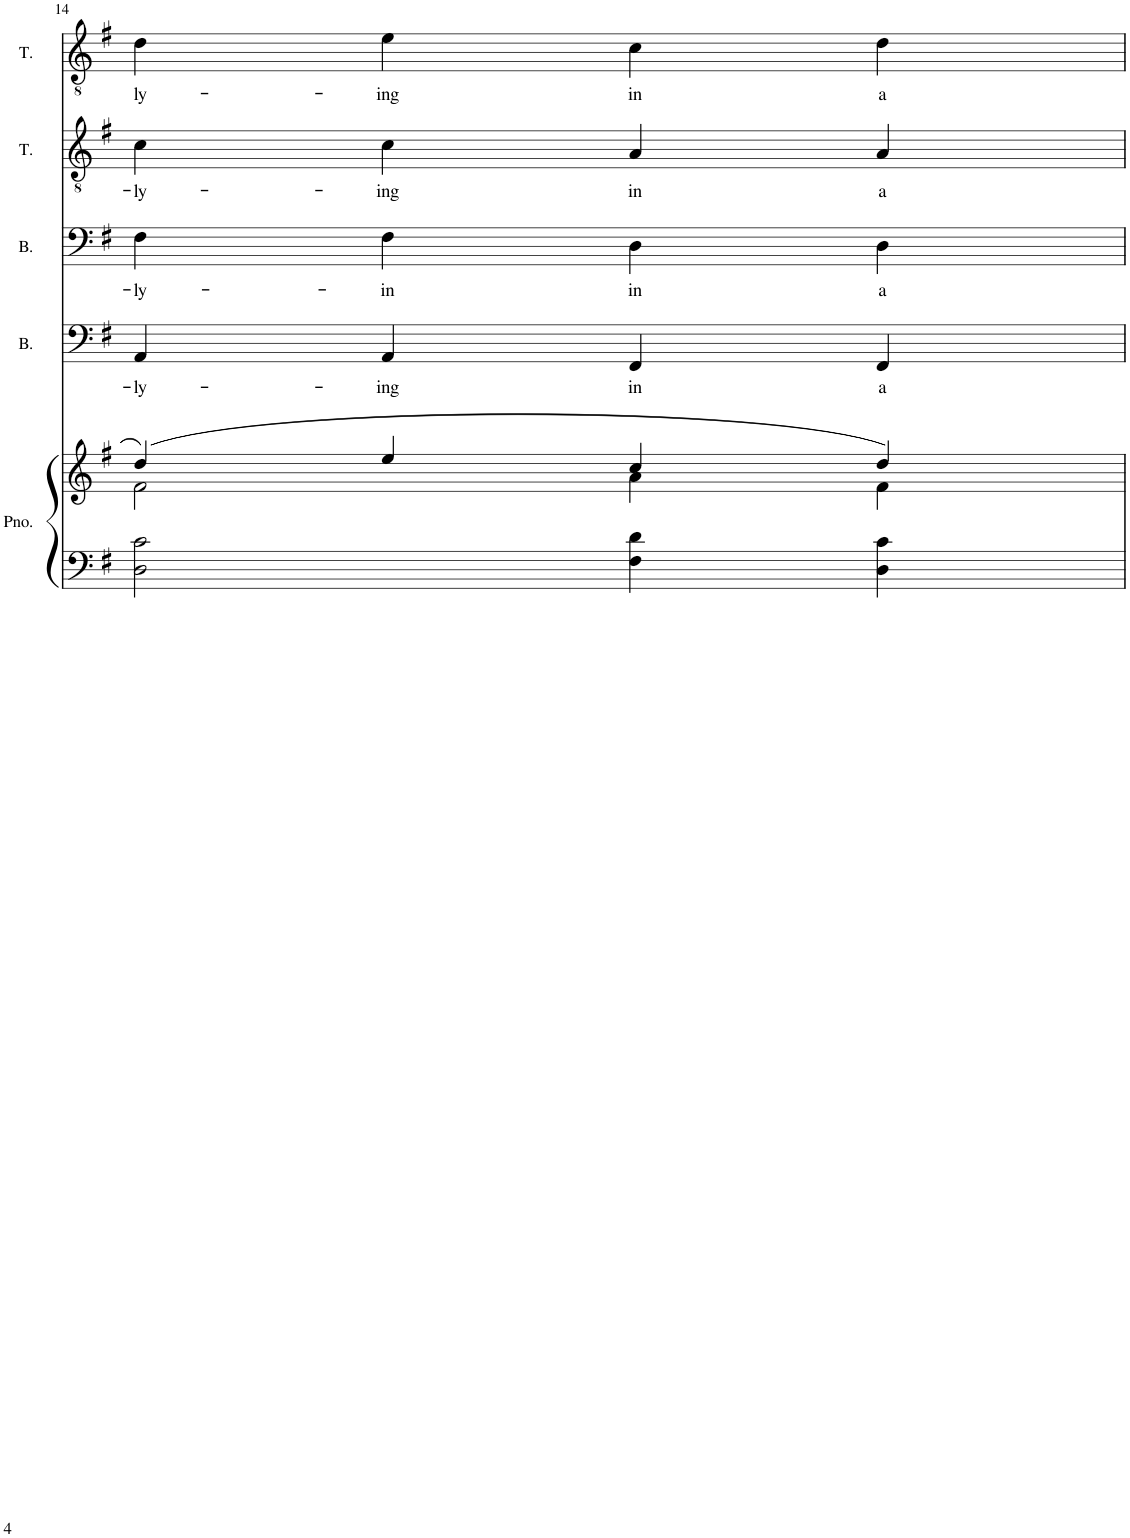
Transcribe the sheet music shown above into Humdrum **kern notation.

**kern	**kern	**kern	**text	**kern	**text	**kern	**text	**kern	**text
*part5	*part5	*part4	*part4	*part3	*part3	*part2	*part2	*part1	*part1
*staff6	*staff5	*staff4	*staff4	*staff3	*staff3	*staff2	*staff2	*staff1	*staff1
*I"Piano	*	*I"Bass	*	*I"Bass	*	*I"Tenor	*	*I"Tenor	*
*I'Pno.	*	*I'B.	*	*I'B.	*	*I'T.	*	*I'T.	*
!!LO:PB:g=z
*clefF4	*clefG2	*clefF4	*	*clefF4	*	*clefGv2	*	*clefGv2	*
*k[f#]	*k[f#]	*k[f#]	*	*k[f#]	*	*k[f#]	*	*k[f#]	*
*M4/4	*M4/4	*M4/4	*	*M4/4	*	*M4/4	*	*M4/4	*
*met(c)	*met(c)	*met(c)	*	*met(c)	*	*met(c)	*	*met(c)	*
=14	=14	=14	=14	=14	=14	=14	=14	=14	=14
*	*^	*	*	*	*	*	*	*	*
!	!	!	!	!LO:LY:b	!	!LO:LY:b	!	!LO:LY:b	!	!LO:LY:b
2D\ 2c\	(4dd/	2f#\	4AA/	-ly-	4F#\	-ly-	4c\	-ly-	4d\	ly-
!	!	!	!	!LO:LY:b	!	!LO:LY:b	!	!LO:LY:b	!	!LO:LY:b
.	4ee/	.	4AA/	-ing	4F#\	-in	4c\	-ing	4e\	-ing
!	!	!	!	!LO:LY:b	!	!LO:LY:b	!	!LO:LY:b	!	!LO:LY:b
4F#\ 4d\	4cc/	4a\	4FF#/	in	4D\	in	4A/	in	4c\	in
!	!	!	!	!LO:LY:b	!	!LO:LY:b	!	!LO:LY:b	!	!LO:LY:b
4D\ 4c\	4dd/)	4f#\	4FF#/	a	4D\	a	4A/	a	4d\	a
*	*v	*v	*	*	*	*	*	*	*	*
=	=	=	=	=	=	=	=	=	=
*-	*-	*-	*-	*-	*-	*-	*-	*-	*-
